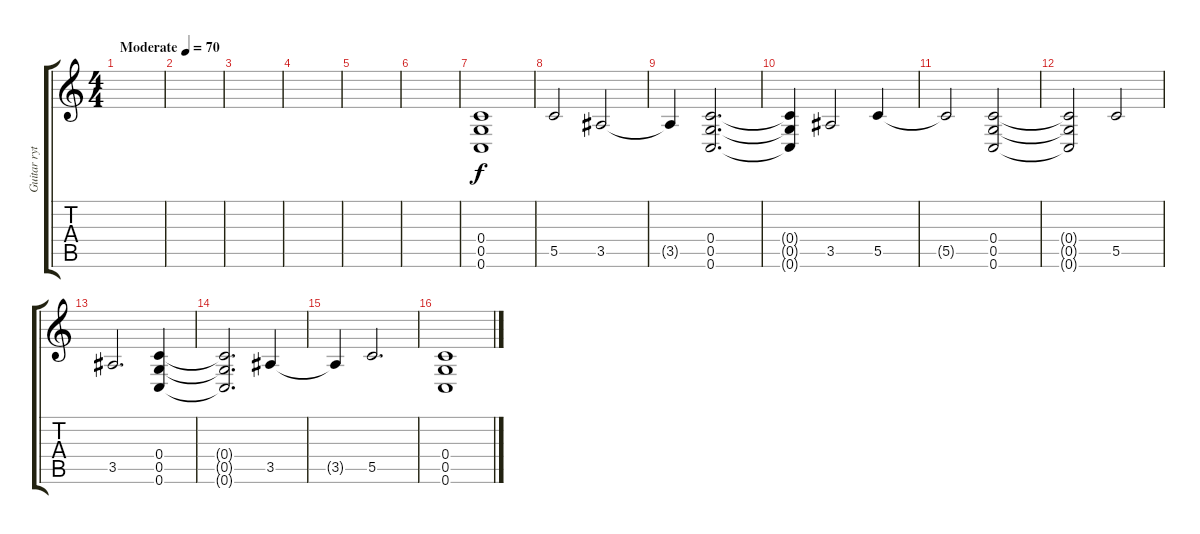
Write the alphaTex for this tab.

\track ("Guitar rythm" "Guitar ryt") {instrument distortionguitar}
\staff {score tabs}
\tuning (D4 A3 F3 C3 G2 C2) {hide}
\ts (4 4)
\tempo (70 "Moderate")
\clef g2
\ks c
|
|
|
|
|
|
(0.4 0.5 0.6).1 |
5.5.2 3.5.2 |
3.5{t}.4 (0.4 0.5 0.6).2{d} |
(0.4{t} 0.5{t} 0.6{t}).4 3.5.2 5.5.4 |
5.5{t}.2 (0.4 0.5 0.6).2 |
(0.4{t} 0.5{t} 0.6{t}).2 5.5.2 |
3.5.2{d} (0.4 0.5 0.6).4 |
(0.4{t} 0.5{t} 0.6{t}).2{d} 3.5.4 |
3.5{t}.4 5.5.2{d} |
(0.4 0.5 0.6).1
